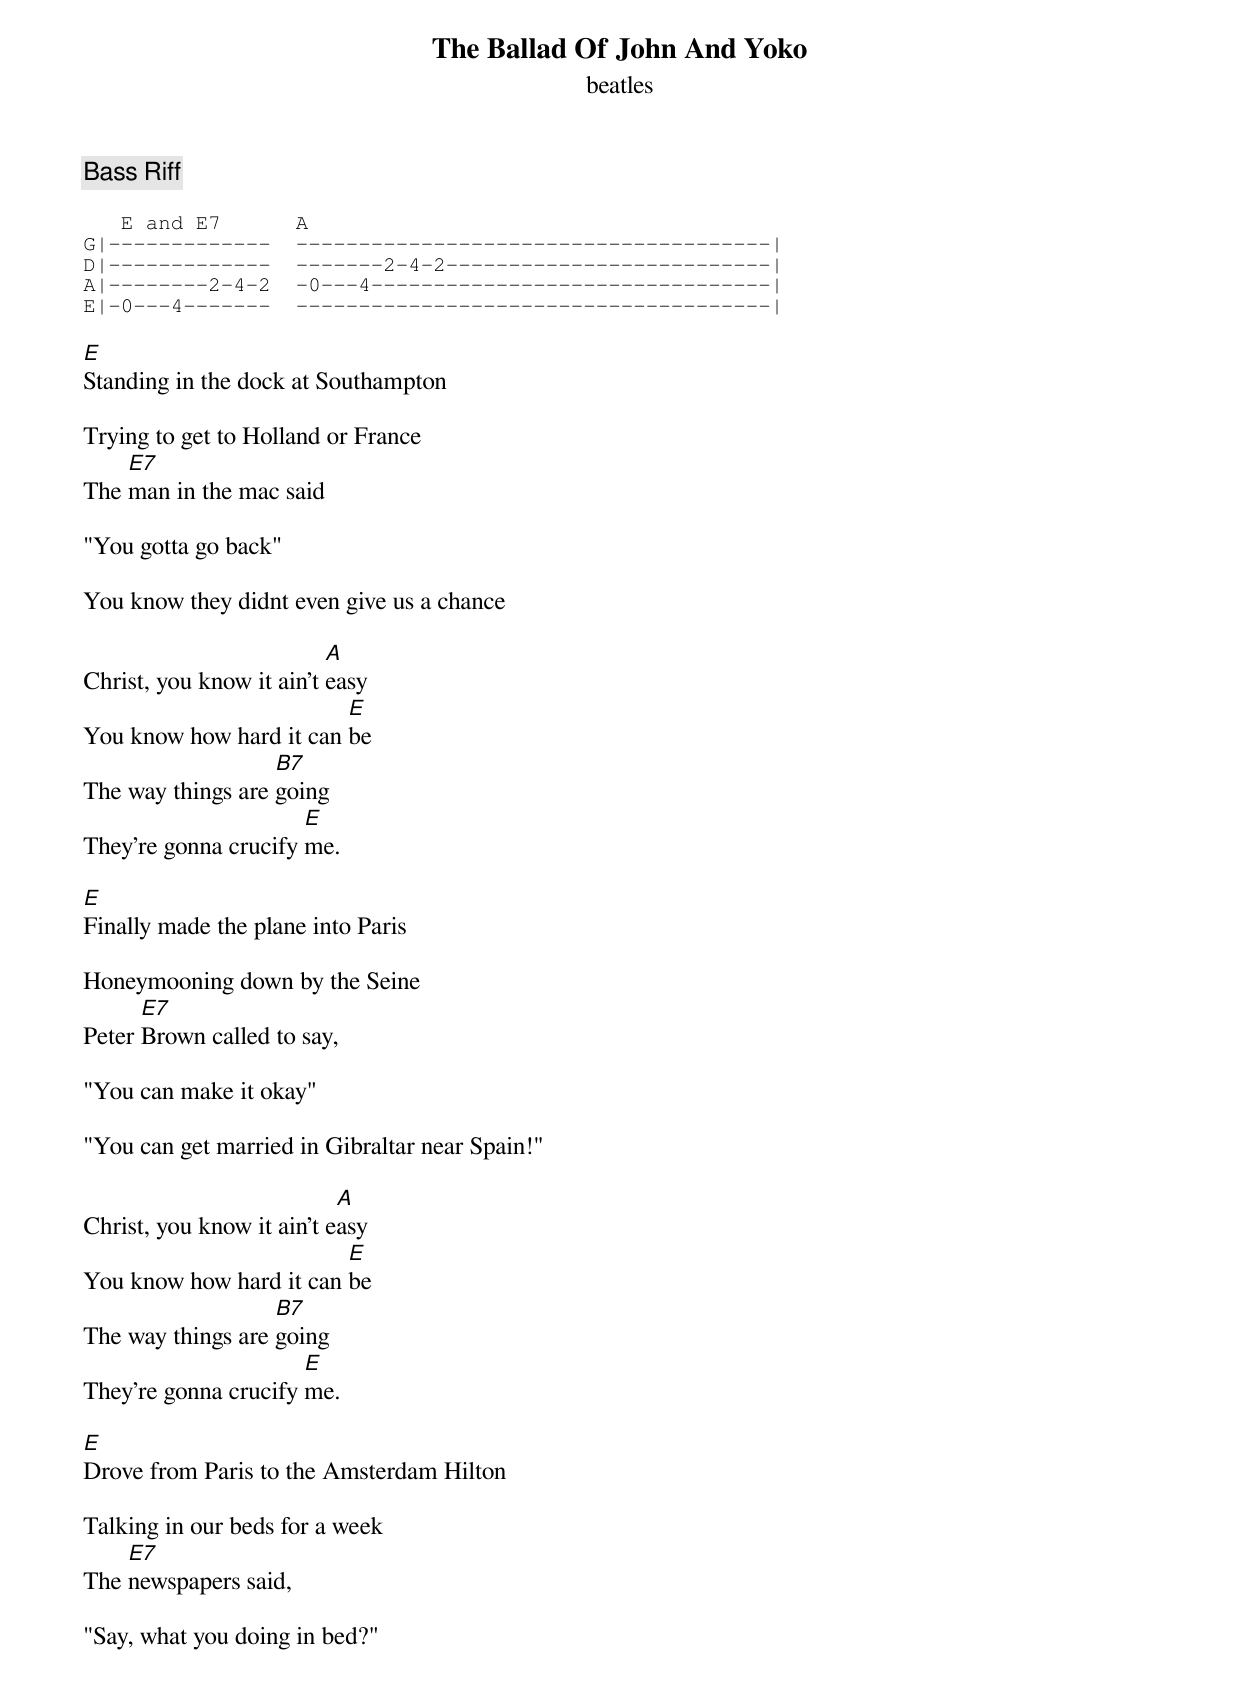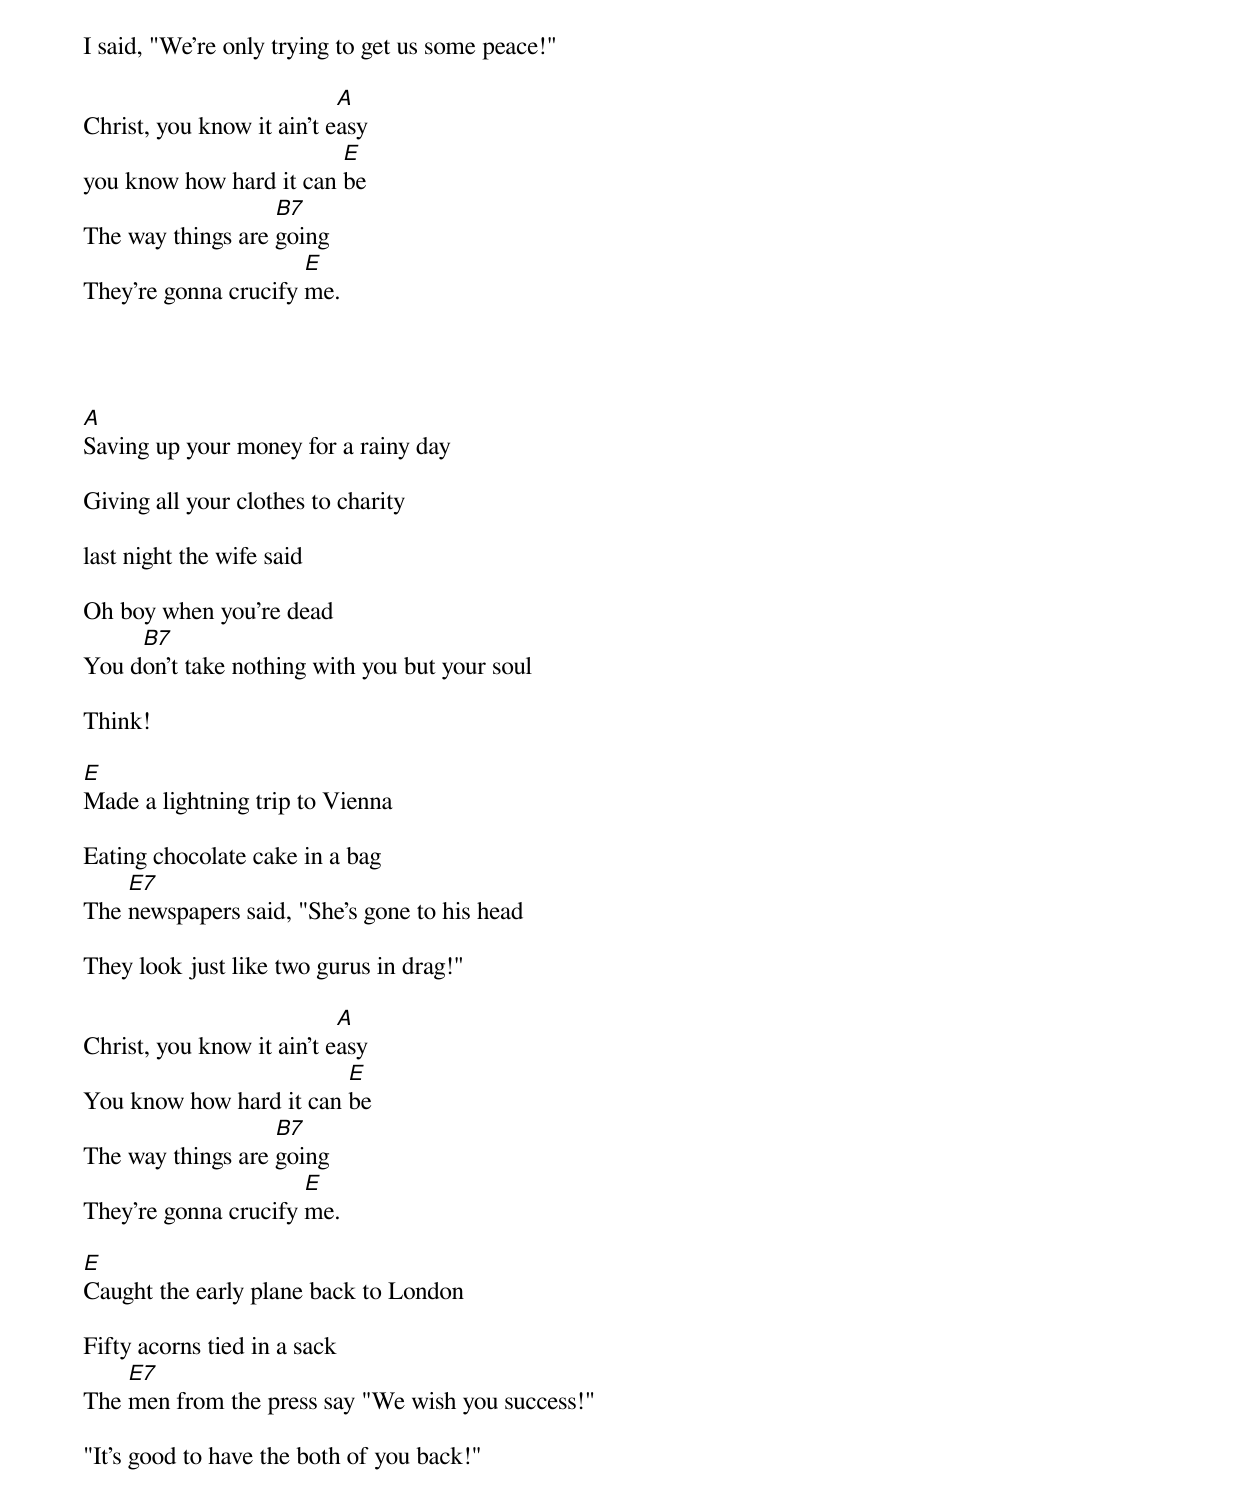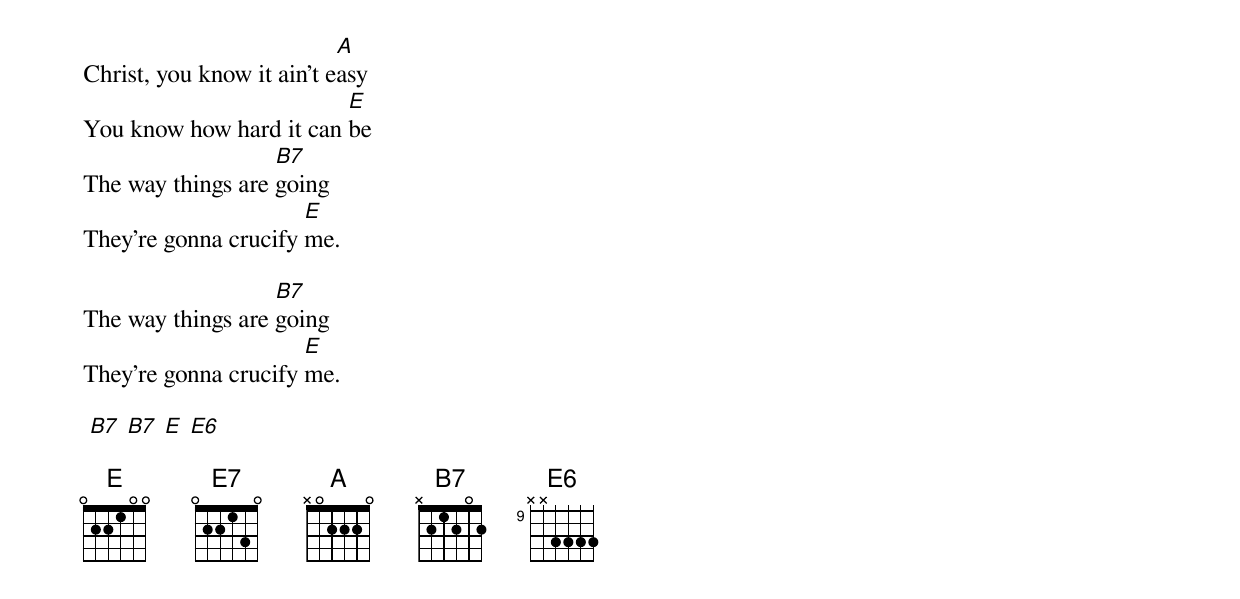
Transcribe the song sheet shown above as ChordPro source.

{title: The Ballad Of John And Yoko}
{subtitle: beatles}

{c:Bass Riff}

{sot}
   E and E7      A
G|-------------  --------------------------------------|
D|-------------  -------2-4-2--------------------------|
A|--------2-4-2  -0---4--------------------------------|
E|-0---4-------  --------------------------------------|
{eot}

[E]Standing in the dock at Southampton

Trying to get to Holland or France
The [E7]man in the mac said

"You gotta go back"

You know they didnt even give us a chance

Christ, you know it ain't [A]easy
You know how hard it can [E]be
The way things are [B7]going
They're gonna crucify [E]me.

[E]Finally made the plane into Paris

Honeymooning down by the Seine
Peter [E7]Brown called to say,

"You can make it okay"

"You can get married in Gibraltar near Spain!"

Christ, you know it ain't e[A]asy
You know how hard it can [E]be
The way things are [B7]going
They're gonna crucify [E]me.

[E]Drove from Paris to the Amsterdam Hilton

Talking in our beds for a week
The [E7]newspapers said,

"Say, what you doing in bed?"

I said, "We're only trying to get us some peace!"

Christ, you know it ain't e[A]asy
you know how hard it can [E]be
The way things are [B7]going
They're gonna crucify [E]me.




[A]Saving up your money for a rainy day

Giving all your clothes to charity

last night the wife said

Oh boy when you're dead
You d[B7]on't take nothing with you but your soul

Think!

[E]Made a lightning trip to Vienna

Eating chocolate cake in a bag
The [E7]newspapers said, "She's gone to his head

They look just like two gurus in drag!"

Christ, you know it ain't e[A]asy
You know how hard it can [E]be
The way things are [B7]going
They're gonna crucify [E]me.

[E]Caught the early plane back to London

Fifty acorns tied in a sack
The [E7]men from the press say "We wish you success!"

"It's good to have the both of you back!"

Christ, you know it ain't e[A]asy
You know how hard it can [E]be
The way things are [B7]going
They're gonna crucify [E]me.

The way things are [B7]going
They're gonna crucify [E]me.

 [B7] [B7] [E] [E6]

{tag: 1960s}
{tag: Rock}
